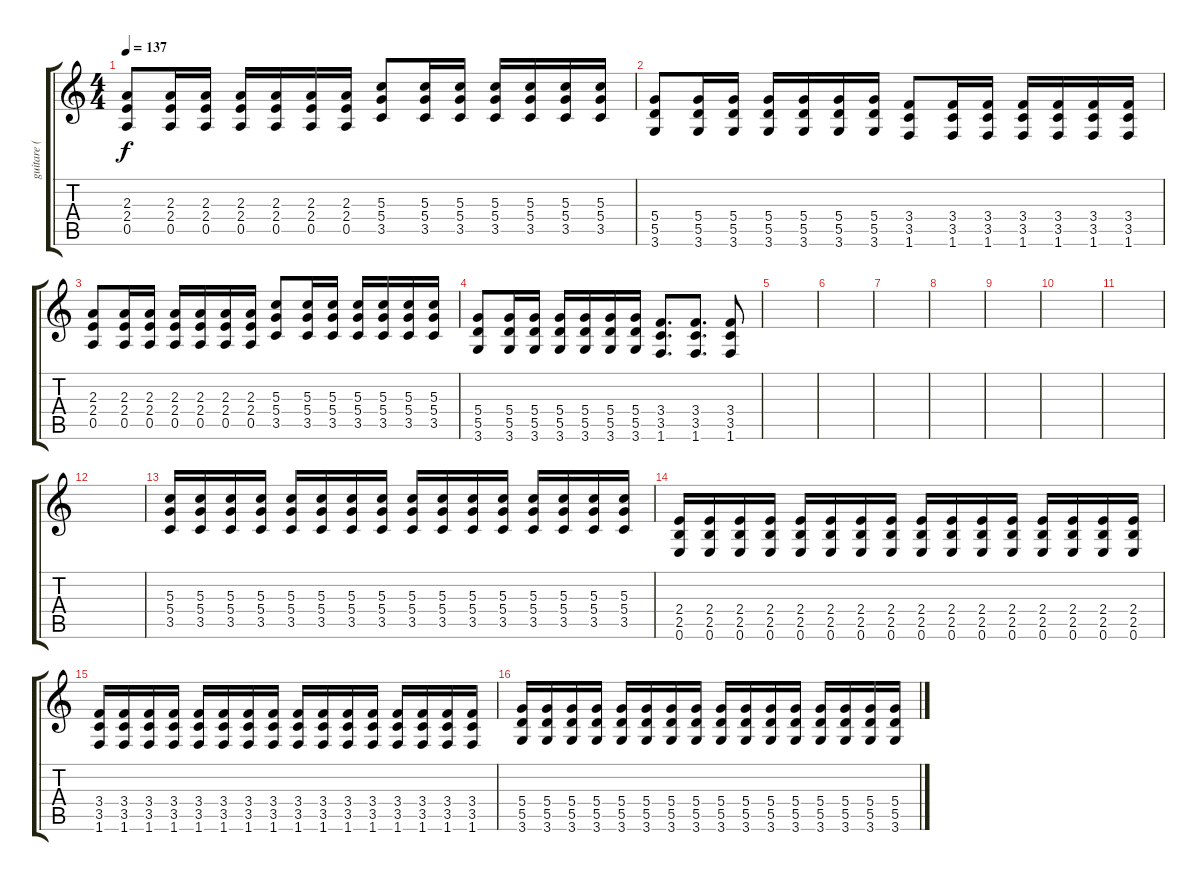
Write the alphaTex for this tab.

\track ("guitare ( Amstrong ) " "guitare ( ") {instrument distortionguitar}
\staff {score tabs}
\tuning (E4 B3 G3 D3 A2 E2) {hide}
\ts (4 4)
\tempo 137
\clef g2
\ks c
(2.3 2.4 0.5).8{dy f} (2.3 2.4 0.5).16 (2.3 2.4 0.5).16 (2.3 2.4 0.5).16 (2.3 2.4 0.5).16 (2.3 2.4 0.5).16 (2.3 2.4 0.5).16 (5.3 5.4 3.5).8 (5.3 5.4 3.5).16 (5.3 5.4 3.5).16 (5.3 5.4 3.5).16 (5.3 5.4 3.5).16 (5.3 5.4 3.5).16 (5.3 5.4 3.5).16 |
(5.4 5.5 3.6).8 (5.4 5.5 3.6).16 (5.4 5.5 3.6).16 (5.4 5.5 3.6).16 (5.4 5.5 3.6).16 (5.4 5.5 3.6).16 (5.4 5.5 3.6).16 (3.4 3.5 1.6).8 (3.4 3.5 1.6).16 (3.4 3.5 1.6).16 (3.4 3.5 1.6).16 (3.4 3.5 1.6).16 (3.4 3.5 1.6).16 (3.4 3.5 1.6).16 |
(2.3 2.4 0.5).8 (2.3 2.4 0.5).16 (2.3 2.4 0.5).16 (2.3 2.4 0.5).16 (2.3 2.4 0.5).16 (2.3 2.4 0.5).16 (2.3 2.4 0.5).16 (5.3 5.4 3.5).8 (5.3 5.4 3.5).16 (5.3 5.4 3.5).16 (5.3 5.4 3.5).16 (5.3 5.4 3.5).16 (5.3 5.4 3.5).16 (5.3 5.4 3.5).16 |
(5.4 5.5 3.6).8 (5.4 5.5 3.6).16 (5.4 5.5 3.6).16 (5.4 5.5 3.6).16 (5.4 5.5 3.6).16 (5.4 5.5 3.6).16 (5.4 5.5 3.6).16 (3.4 3.5 1.6).8{d} (3.4 3.5 1.6).8{d} (3.4 3.5 1.6).8 |
|
|
|
|
|
|
|
|
(5.3 5.4 3.5).16 (5.3 5.4 3.5).16 (5.3 5.4 3.5).16 (5.3 5.4 3.5).16 (5.3 5.4 3.5).16 (5.3 5.4 3.5).16 (5.3 5.4 3.5).16 (5.3 5.4 3.5).16 (5.3 5.4 3.5).16 (5.3 5.4 3.5).16 (5.3 5.4 3.5).16 (5.3 5.4 3.5).16 (5.3 5.4 3.5).16 (5.3 5.4 3.5).16 (5.3 5.4 3.5).16 (5.3 5.4 3.5).16 |
(2.4 2.5 0.6).16 (2.4 2.5 0.6).16 (2.4 2.5 0.6).16 (2.4 2.5 0.6).16 (2.4 2.5 0.6).16 (2.4 2.5 0.6).16 (2.4 2.5 0.6).16 (2.4 2.5 0.6).16 (2.4 2.5 0.6).16 (2.4 2.5 0.6).16 (2.4 2.5 0.6).16 (2.4 2.5 0.6).16 (2.4 2.5 0.6).16 (2.4 2.5 0.6).16 (2.4 2.5 0.6).16 (2.4 2.5 0.6).16 |
(3.4 3.5 1.6).16 (3.4 3.5 1.6).16 (3.4 3.5 1.6).16 (3.4 3.5 1.6).16 (3.4 3.5 1.6).16 (3.4 3.5 1.6).16 (3.4 3.5 1.6).16 (3.4 3.5 1.6).16 (3.4 3.5 1.6).16 (3.4 3.5 1.6).16 (3.4 3.5 1.6).16 (3.4 3.5 1.6).16 (3.4 3.5 1.6).16 (3.4 3.5 1.6).16 (3.4 3.5 1.6).16 (3.4 3.5 1.6).16 |
(5.4 5.5 3.6).16 (5.4 5.5 3.6).16 (5.4 5.5 3.6).16 (5.4 5.5 3.6).16 (5.4 5.5 3.6).16 (5.4 5.5 3.6).16 (5.4 5.5 3.6).16 (5.4 5.5 3.6).16 (5.4 5.5 3.6).16 (5.4 5.5 3.6).16 (5.4 5.5 3.6).16 (5.4 5.5 3.6).16 (5.4 5.5 3.6).16 (5.4 5.5 3.6).16 (5.4 5.5 3.6).16 (5.4 5.5 3.6).16
